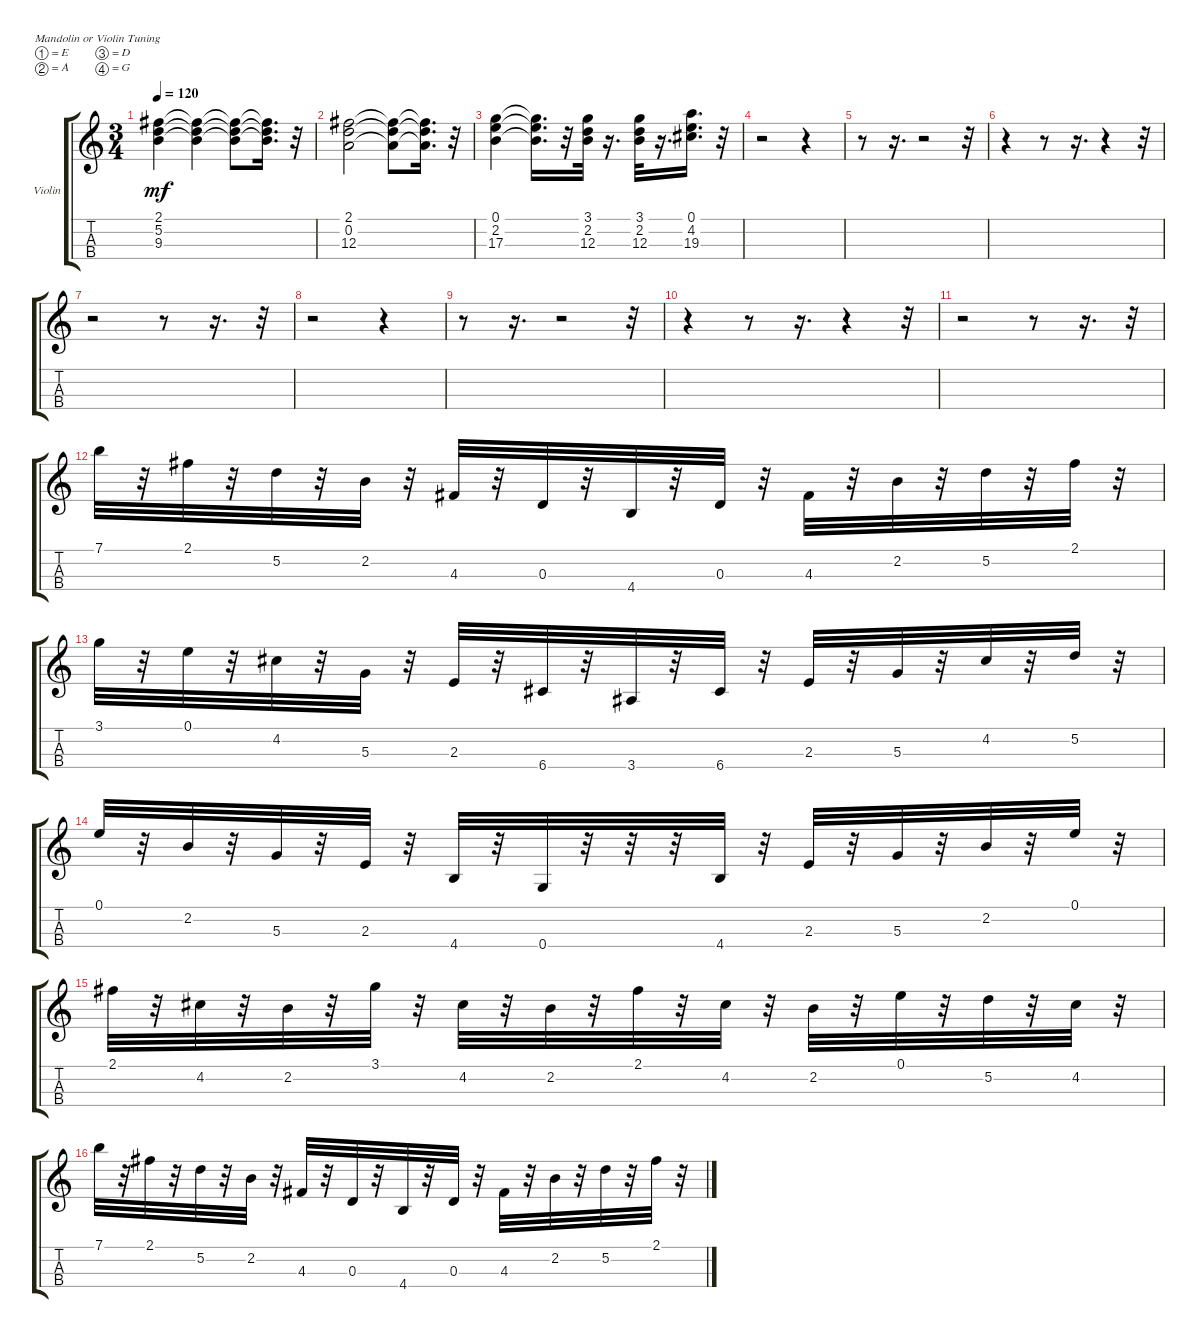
\bracketExtendMode groupsimilarinstruments
\firstSystemTrackNameOrientation horizontal
\otherSystemsTrackNameOrientation horizontal
\track ("" "Violin") {instrument violin}
\staff {score tabs}
\tuning (E5 A4 D4 G3)
\ts (3 4)
\tempo 120
\clef g2
\ks c
(2.1{t} 5.2{t} 9.3{t}).4{dy mf} (2.1{t} 5.2{t} 9.3{t}).4 (2.1{t} 5.2{t} 9.3{t}).8 (2.1{t} 5.2{t} 9.3{t}).16{d} r.32 |
(0.2 2.1 12.3).2 (0.2{t} 2.1{t} 12.3{t}).8 (0.2{t} 2.1{t} 12.3{t}).16{d} r.32 |
(2.2 0.1 17.3).4 (2.2{t} 0.1{t} 17.3{t}).16{d} r.32 (2.2 12.3 3.1).32 r.16{d} (2.2 12.3 3.1).32 r.16{d} (4.2 0.1 19.3).16{d} r.32 |
r.2 r.4 |
r.8 r.16{d} r.2 r.32 |
r.4 r.8 r.16{d} r.4 r.32 |
r.2 r.8 r.16{d} r.32 |
r.2 r.4 |
r.8 r.16{d} r.2 r.32 |
r.4 r.8 r.16{d} r.4 r.32 |
r.2 r.8 r.16{d} r.32 |
7.1.32 r.32 2.1.32 r.32 5.2.32 r.32 2.2.32 r.32 4.3.32 r.32 0.3.32 r.32 4.4.32 r.32 0.3.32 r.32 4.3.32 r.32 2.2.32 r.32 5.2.32 r.32 2.1.32 r.32 |
3.1.32 r.32 0.1.32 r.32 4.2.32 r.32 5.3.32 r.32 2.3.32 r.32 6.4.32 r.32 3.4.32 r.32 6.4.32 r.32 2.3.32 r.32 5.3.32 r.32 4.2.32 r.32 5.2.32 r.32 |
0.1.32 r.32 2.2.32 r.32 5.3.32 r.32 2.3.32 r.32 4.4.32 r.32 0.4.32 r.32 r.32 r.32 4.4.32 r.32 2.3.32 r.32 5.3.32 r.32 2.2.32 r.32 0.1.32 r.32 |
2.1.32 r.32 4.2.32 r.32 2.2.32 r.32 3.1.32 r.32 4.2.32 r.32 2.2.32 r.32 2.1.32 r.32 4.2.32 r.32 2.2.32 r.32 0.1.32 r.32 5.2.32 r.32 4.2.32 r.32 |
7.1.32 r.32 2.1.32 r.32 5.2.32 r.32 2.2.32 r.32 4.3.32 r.32 0.3.32 r.32 4.4.32 r.32 0.3.32 r.32 4.3.32 r.32 2.2.32 r.32 5.2.32 r.32 2.1.32 r.32
